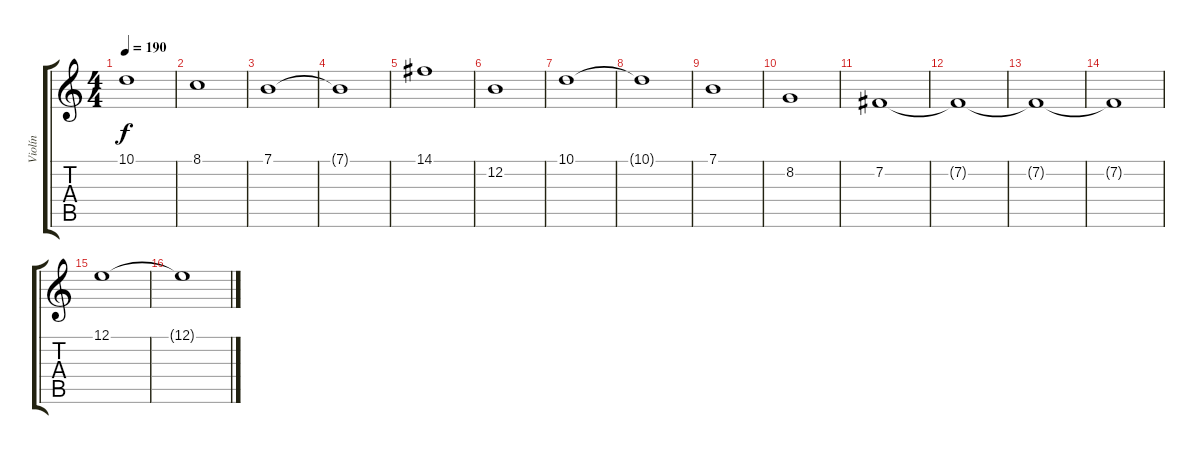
\track ("Violín" "Violín") {instrument violin}
\staff {score tabs}
\tuning (E4 B3 G3 D3 A2 E2) {hide}
\ts (4 4)
\tempo 190
\clef g2
\ks c
10.1.1{dy f} |
8.1.1 |
7.1.1 |
7.1{t}.1 |
14.1.1 |
12.2.1 |
10.1.1 |
10.1{t}.1 |
7.1.1 |
8.2.1 |
7.2.1 |
7.2{t}.1 |
7.2{t}.1 |
7.2{t}.1 |
12.1.1 |
12.1{t}.1
